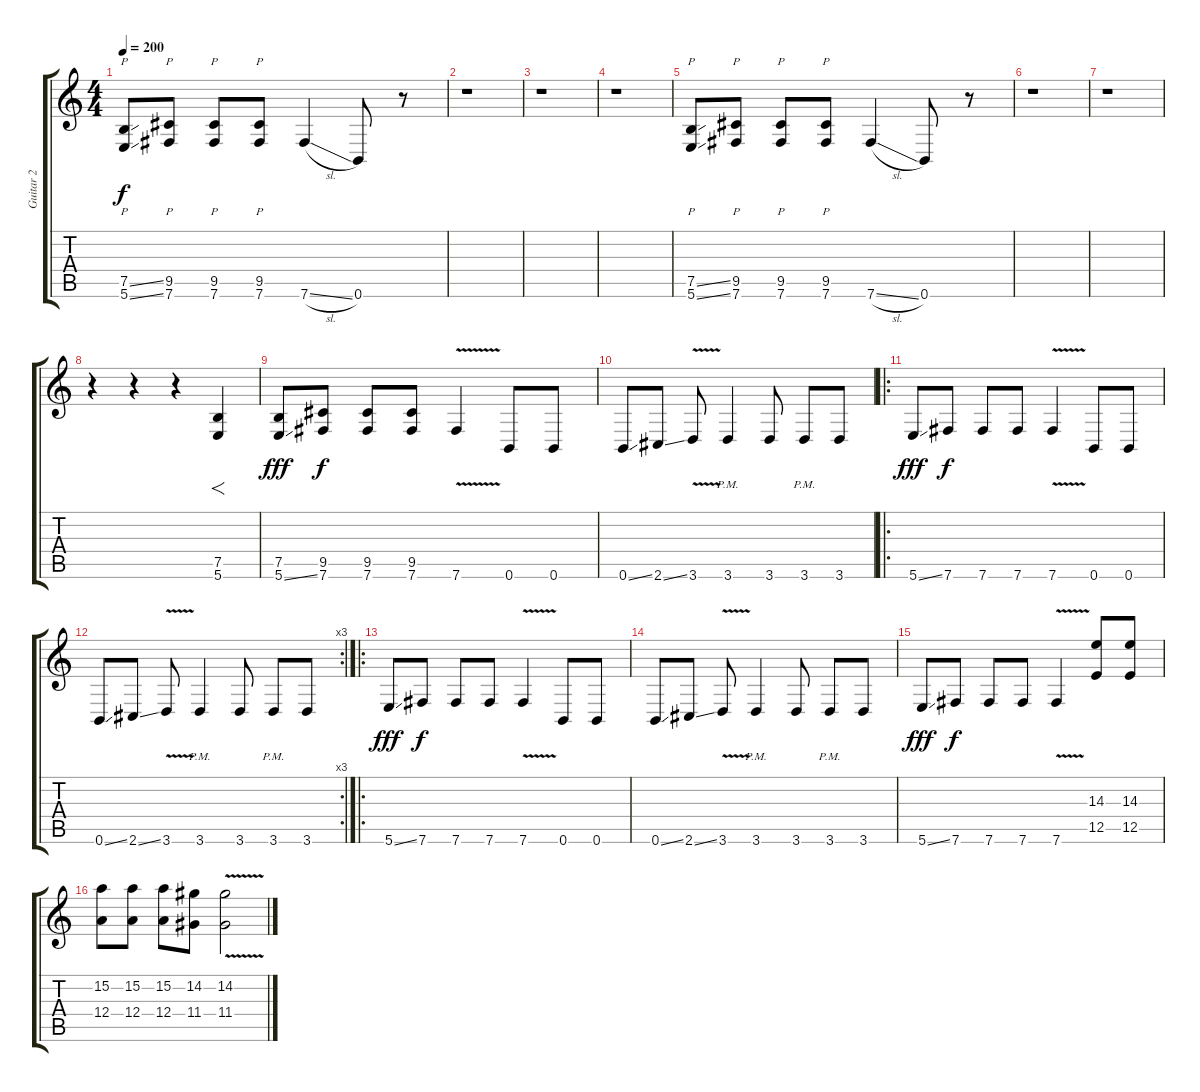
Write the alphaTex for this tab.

\track ("Guitar 2" "Guitar 2") {instrument distortionguitar}
\staff {score tabs}
\tuning (B3 Gb3 D3 A2 E2 B1) {hide}
\ts (4 4)
\tempo 200
\clef g2
\ks c
(7.5{ss} 5.6{ss}).8{p dy f} (9.5 7.6).8{p} (9.5 7.6).8{p} (9.5 7.6).8{p} 7.6{sl}.4 0.6.8 r.8 |
r.1 |
r.1 |
r.1 |
(7.5{ss} 5.6{ss}).8{p} (9.5 7.6).8{p} (9.5 7.6).8{p} (9.5 7.6).8{p} 7.6{sl}.4 0.6.8 r.8 |
r.1 |
r.1 |
r.4 r.4 r.4 (7.5 5.6).4{f} |
(7.5 5.6{ss}).8{dy fff} (9.5 7.6).8{dy f} (9.5 7.6).8 (9.5 7.6).8 7.6{v}.4 0.6.8 0.6.8 |
0.6{ss}.8 2.6{ss}.8 3.6{v}.8 3.6{pm}.4 3.6.8 3.6{pm}.8 3.6.8 |
\ro
5.6{ss}.8{dy fff} 7.6.8{dy f} 7.6.8 7.6.8 7.6{v}.4 0.6.8 0.6.8 |
\rc 3
0.6{ss}.8 2.6{ss}.8 3.6{v}.8 3.6{pm}.4 3.6.8 3.6{pm}.8 3.6.8 |
\ro
5.6{ss}.8{dy fff} 7.6.8{dy f} 7.6.8 7.6.8 7.6{v}.4 0.6.8 0.6.8 |
0.6{ss}.8 2.6{ss}.8 3.6{v}.8 3.6{pm}.4 3.6.8 3.6{pm}.8 3.6.8 |
5.6{ss}.8{dy fff} 7.6.8{dy f} 7.6.8 7.6.8 7.6{v}.4 (14.3 12.5).8 (14.3 12.5).8 |
(15.2 12.4).8 (15.2 12.4).8 (15.2 12.4).8 (14.2 11.4).8 (14.2{v} 11.4{v}).2
